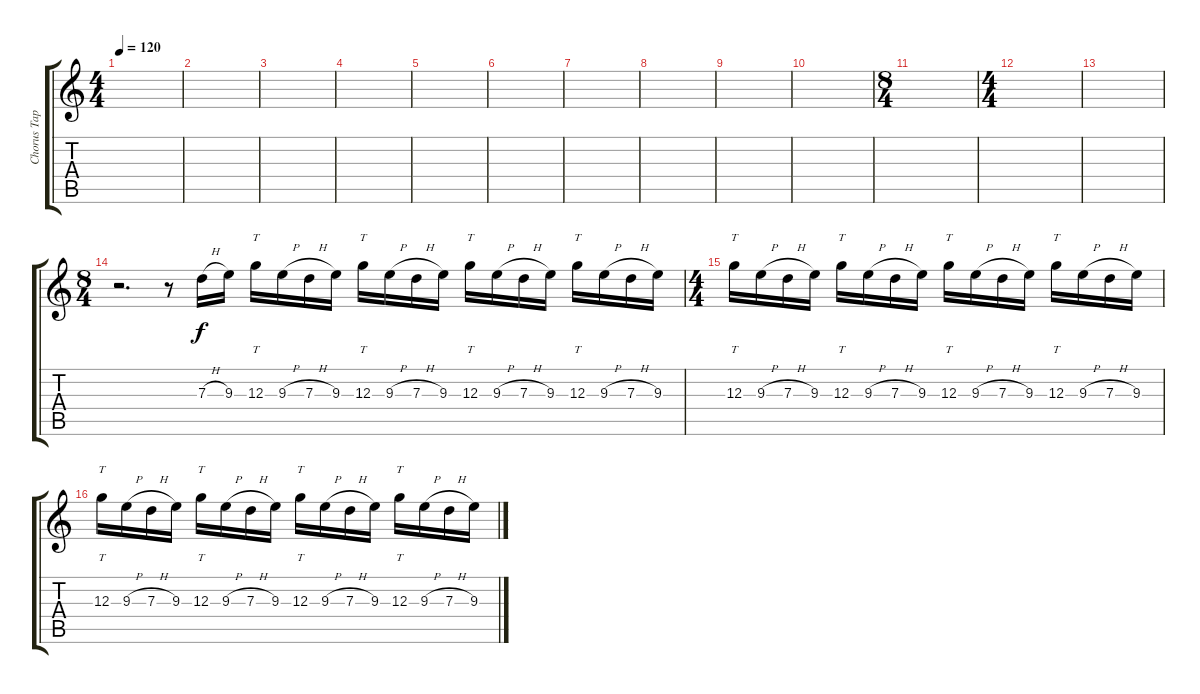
\track ("Chorus Tap + Melodie" "Chorus Tap") {instrument overdrivenguitar}
\staff {score tabs}
\tuning (E4 B3 G3 D3 A2 E2) {hide}
\ts (4 4)
\tempo 120
\clef g2
\ks c
|
|
|
|
|
|
|
|
|
|
\ts (8 4)
|
\ts (4 4)
|
|
\ts (8 4)
r.2{d} r.8 7.3{h}.16 9.3.16 12.3.16{tt} 9.3{h}.16 7.3{h}.16 9.3.16 12.3.16{tt} 9.3{h}.16 7.3{h}.16 9.3.16 12.3.16{tt} 9.3{h}.16 7.3{h}.16 9.3.16 12.3.16{tt} 9.3{h}.16 7.3{h}.16 9.3.16 |
\ts (4 4)
12.3.16{tt} 9.3{h}.16 7.3{h}.16 9.3.16 12.3.16{tt} 9.3{h}.16 7.3{h}.16 9.3.16 12.3.16{tt} 9.3{h}.16 7.3{h}.16 9.3.16 12.3.16{tt} 9.3{h}.16 7.3{h}.16 9.3.16 |
12.3.16{tt} 9.3{h}.16 7.3{h}.16 9.3.16 12.3.16{tt} 9.3{h}.16 7.3{h}.16 9.3.16 12.3.16{tt} 9.3{h}.16 7.3{h}.16 9.3.16 12.3.16{tt} 9.3{h}.16 7.3{h}.16 9.3.16
